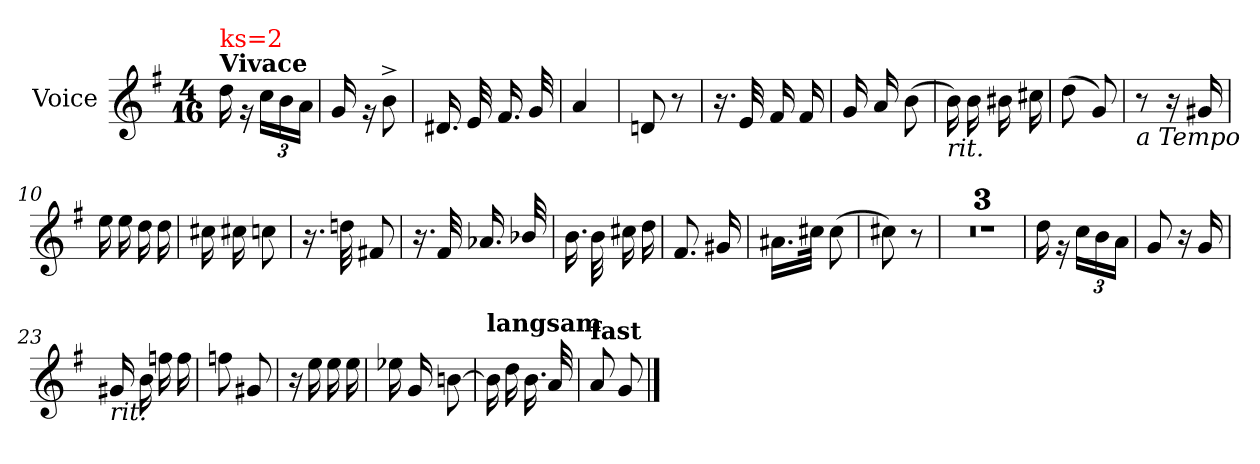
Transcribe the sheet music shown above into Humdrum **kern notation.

**kern
*part1
*staff1
*I"Voice
*I'V
*clefG2
*k[f#]
*M4/16
*MM40
=
!LO:TX:a:B:t=Vivace
!LO:TX:a:color=#FF0000:t=ks=2
16dd\
16rg
*Xbrackettup
24cc\LL
24b\
24a\JJ
=1
16g/
16rg
8b^\
=2
16.d#X/
32e/
16.f#/
32g/
=3
4a/
=4
8dn/
8r
=5
16.r
32e/
16f#/
16f#/
=6
16g/
16a/
(>8b\
=7
!LO:TX:b:i:t=rit.
16b\)
16b\
16b#Xi\
16cc#X\
=8
(>8dd\
8g/)
=9
!LO:TX:b:i:t=a Tempo
8r
16r
16g#X/
=10
16ee\
16ee\
16dd\
16dd\
!!LO:LB:g=z
=11
16cc#Xi\
16cc#Xi\
8cc\
=12
16.r
32ddn\
8f#X/
=13
16.r
32f#/
16.a-Xi/
32b-Xi/
=14
16.b\
32b\
16cc#X\
16dd\
=15
8.f#/
16g#X/
=16
16.a#X\LL
32cc#X\JJk
(>8cc#\
=17
8cc#X\)
8r
=18
4r
=19
4r
=20
4r
=21
16dd\
16rg
24cc\LL
24b\
24a\JJ
=22
8g/
16r
16g/
!!LO:LB:g=z
=23
!LO:TX:b:i:t=rit.
16g#X/
16b\
16ffn\
16ff\
=24
8ffn\
8g#X/
=25
16r
16ee\
16ee\
16ee\
=26
16ee-X\
16g/
[8bn\
=27
!LO:TX:a:B:t=langsam
16b\]
16dd\
16.b\
32a/
=28
!LO:TX:a:B:t=fast
8a/
8g/
==
*-
